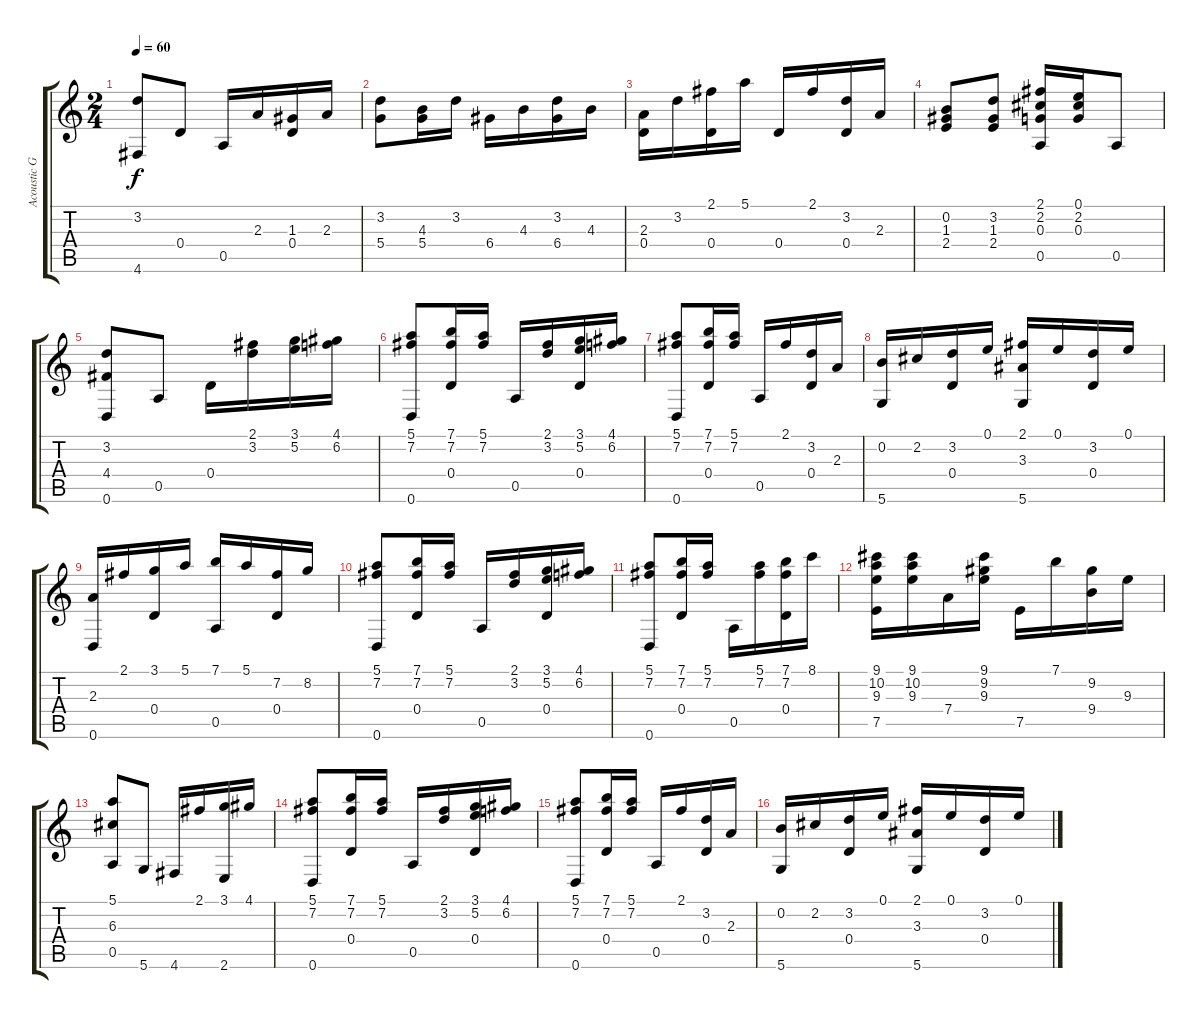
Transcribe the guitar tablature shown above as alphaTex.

\track ("Acoustic Guitar" "Acoustic G") {instrument acousticguitarnylon}
\staff {score tabs}
\tuning (E4 B3 G3 D3 A2 D2) {hide}
\ts (2 4)
\tempo 60
\clef g2
\ks c
(3.2 4.6).8{dy f} 0.4.8 0.5.16 2.3.16 (1.3 0.4).16 2.3.16 |
(3.2 5.4).8 (4.3 5.4).16 3.2.16 6.4.16 4.3.16 (3.2 6.4).16 4.3.16 |
(2.3 0.4).16 3.2.16 (2.1 0.4).16 5.1.16 0.4.16 2.1.16 (3.2 0.4).16 2.3.16 |
(0.2 1.3 2.4).8 (3.2 1.3 2.4).8 (2.1 2.2 0.3 0.5).16 (0.1 2.2 0.3).16 0.5.8 |
(3.2 4.4 0.6).8 0.5.8 0.4.16 (2.1 3.2).16 (3.1 5.2).16 (4.1 6.2).16 |
(5.1 7.2 0.6).8 (7.1 7.2 0.4).16 (5.1 7.2).16 0.5.16 (2.1 3.2).16 (3.1 5.2 0.4).16 (4.1 6.2).16 |
(5.1 7.2 0.6).8 (7.1 7.2 0.4).16 (5.1 7.2).16 0.5.16 2.1.16 (3.2 0.4).16 2.3.16 |
(0.2 5.6).16 2.2.16 (3.2 0.4).16 0.1.16 (2.1 3.3 5.6).16 0.1.16 (3.2 0.4).16 0.1.16 |
(2.3 0.6).16 2.1.16 (3.1 0.4).16 5.1.16 (7.1 0.5).16 5.1.16 (7.2 0.4).16 8.2.16 |
(5.1 7.2 0.6).8 (7.1 7.2 0.4).16 (5.1 7.2).16 0.5.16 (2.1 3.2).16 (3.1 5.2 0.4).16 (4.1 6.2).16 |
(5.1 7.2 0.6).8 (7.1 7.2 0.4).16 (5.1 7.2).16 0.5.16 (5.1 7.2).16 (7.1 7.2 0.4).16 8.1.16 |
(9.1 10.2 9.3 7.5).16 (9.1 10.2 9.3).16 7.4.16 (9.1 9.2 9.3).16 7.5.16 7.1.16 (9.2 9.4).16 9.3.16 |
(5.1 6.3 0.5).8 5.6.8 4.6.16 2.1.16 (3.1 2.6).16 4.1.16 |
(5.1 7.2 0.6).8 (7.1 7.2 0.4).16 (5.1 7.2).16 0.5.16 (2.1 3.2).16 (3.1 5.2 0.4).16 (4.1 6.2).16 |
(5.1 7.2 0.6).8 (7.1 7.2 0.4).16 (5.1 7.2).16 0.5.16 2.1.16 (3.2 0.4).16 2.3.16 |
(0.2 5.6).16 2.2.16 (3.2 0.4).16 0.1.16 (2.1 3.3 5.6).16 0.1.16 (3.2 0.4).16 0.1.16
